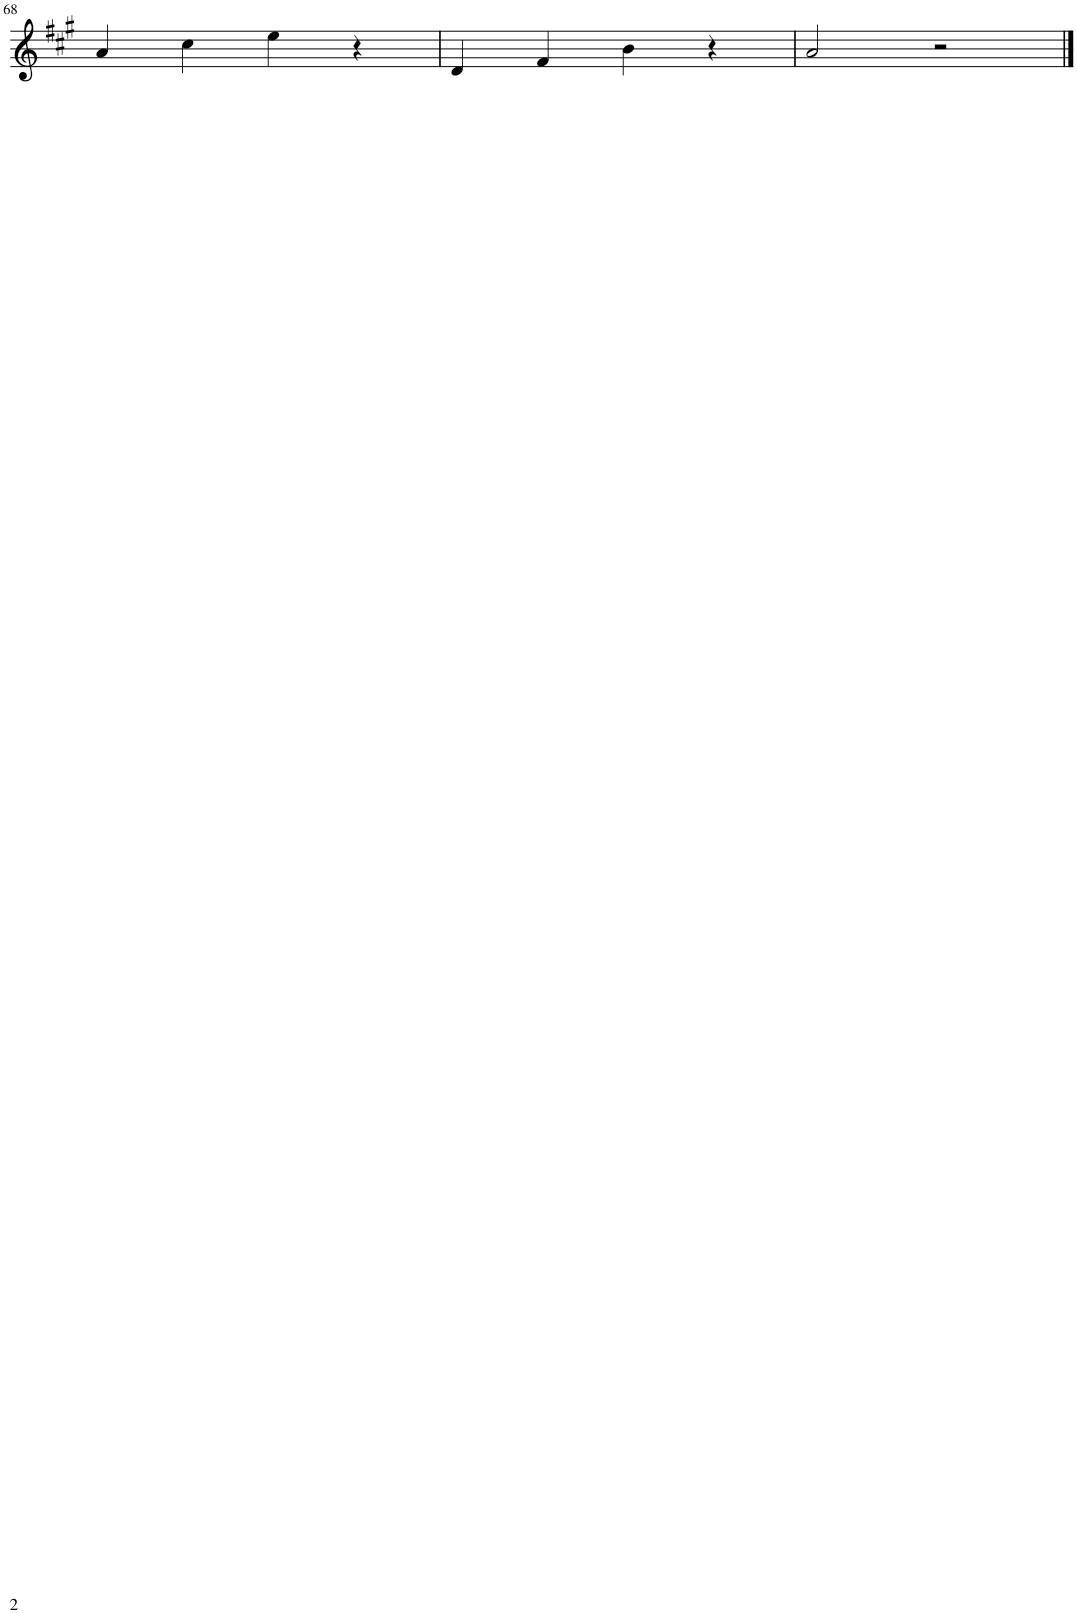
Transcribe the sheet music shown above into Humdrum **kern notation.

**kern
*part1
*staff1
*I"Piano
*I'Pno
!!LO:PB:g=z
*clefG2
*k[f#c#g#]
=68
4a/
4cc#\
4ee\
4r
=69
4d/
4f#/
4b\
4r
=70
2a/
2r
==
*-
